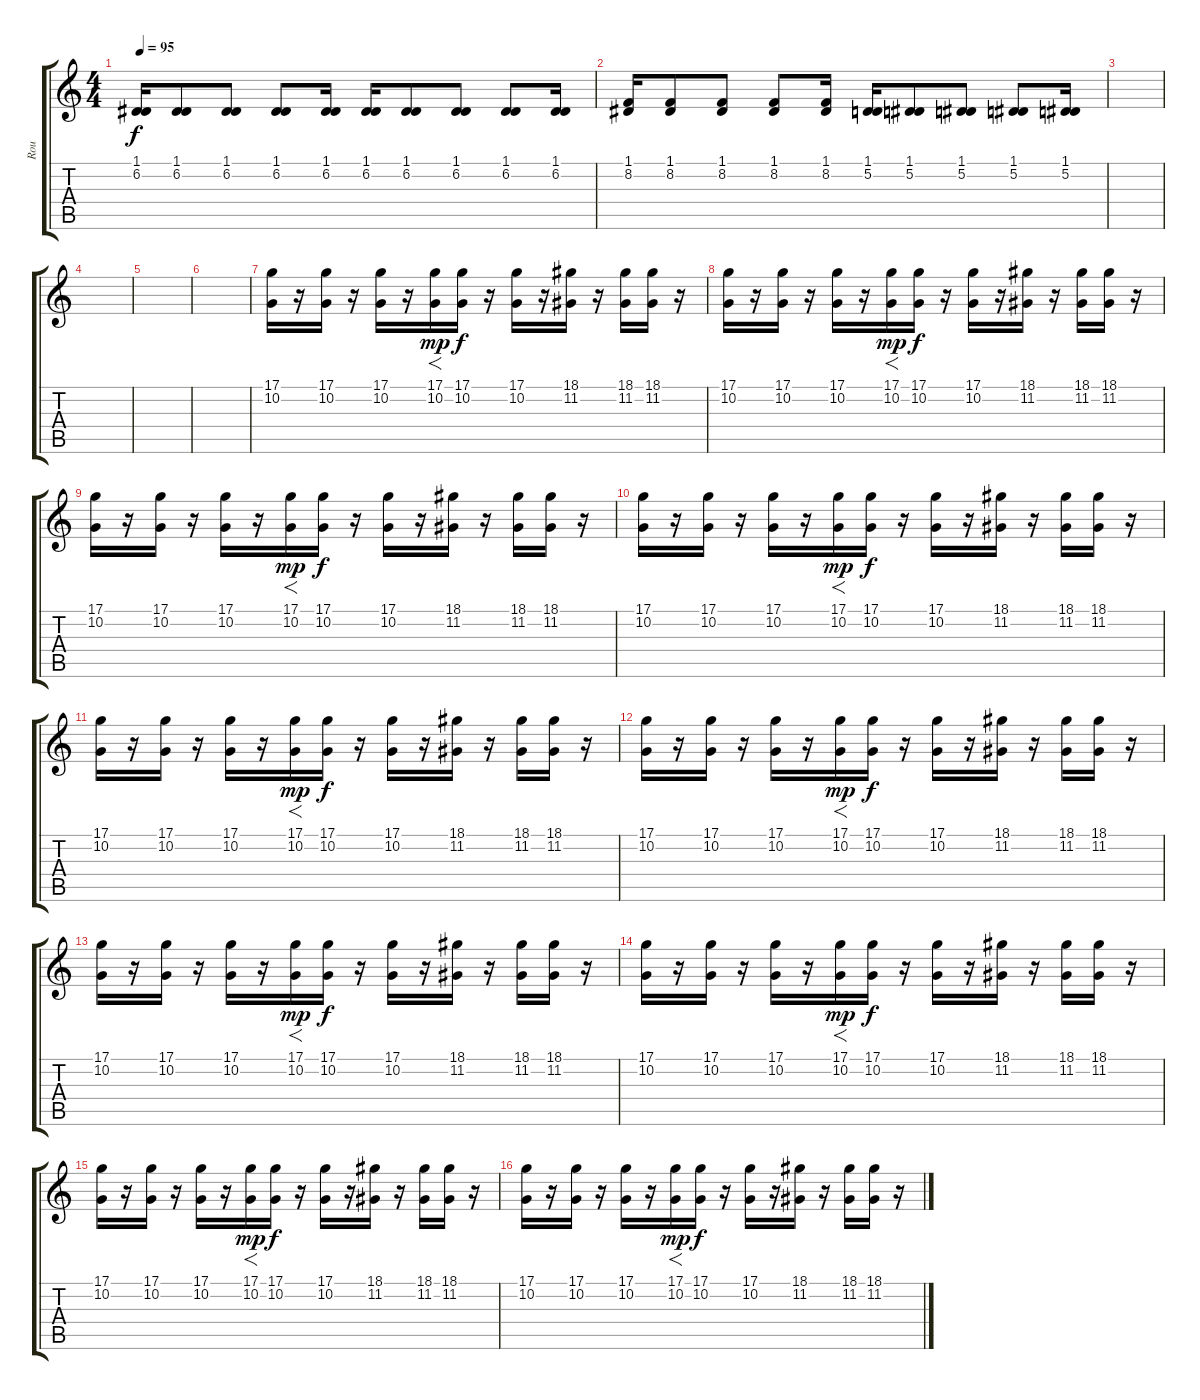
\track ("Rou" "Rou") {instrument lead2sawtooth}
\staff {score tabs}
\tuning (D4 A3 F3 C3 G2 C2) {hide}
\ts (4 4)
\tempo 95
\clef g2
\ks c
(1.1 6.2).16{dy f} (1.1 6.2).8 (1.1 6.2).8 (1.1 6.2).8 (1.1 6.2).16 (1.1 6.2).16 (1.1 6.2).8 (1.1 6.2).8 (1.1 6.2).8 (1.1 6.2).16 |
(1.1 8.2).16 (1.1 8.2).8 (1.1 8.2).8 (1.1 8.2).8 (1.1 8.2).16 (1.1 5.2).16 (1.1 5.2).8 (1.1 5.2).8 (1.1 5.2).8 (1.1 5.2).16 |
|
|
|
|
(17.1 10.2).16 r.16 (17.1 10.2).16 r.16 (17.1 10.2).16 r.16 (17.1 10.2).16{f dy mp} (17.1 10.2).16{dy f} r.16 (17.1 10.2).16 r.16 (18.1 11.2).16 r.16 (18.1 11.2).16 (18.1 11.2).16 r.16 |
(17.1 10.2).16 r.16 (17.1 10.2).16 r.16 (17.1 10.2).16 r.16 (17.1 10.2).16{f dy mp} (17.1 10.2).16{dy f} r.16 (17.1 10.2).16 r.16 (18.1 11.2).16 r.16 (18.1 11.2).16 (18.1 11.2).16 r.16 |
(17.1 10.2).16 r.16 (17.1 10.2).16 r.16 (17.1 10.2).16 r.16 (17.1 10.2).16{f dy mp} (17.1 10.2).16{dy f} r.16 (17.1 10.2).16 r.16 (18.1 11.2).16 r.16 (18.1 11.2).16 (18.1 11.2).16 r.16 |
(17.1 10.2).16 r.16 (17.1 10.2).16 r.16 (17.1 10.2).16 r.16 (17.1 10.2).16{f dy mp} (17.1 10.2).16{dy f} r.16 (17.1 10.2).16 r.16 (18.1 11.2).16 r.16 (18.1 11.2).16 (18.1 11.2).16 r.16 |
(17.1 10.2).16 r.16 (17.1 10.2).16 r.16 (17.1 10.2).16 r.16 (17.1 10.2).16{f dy mp} (17.1 10.2).16{dy f} r.16 (17.1 10.2).16 r.16 (18.1 11.2).16 r.16 (18.1 11.2).16 (18.1 11.2).16 r.16 |
(17.1 10.2).16 r.16 (17.1 10.2).16 r.16 (17.1 10.2).16 r.16 (17.1 10.2).16{f dy mp} (17.1 10.2).16{dy f} r.16 (17.1 10.2).16 r.16 (18.1 11.2).16 r.16 (18.1 11.2).16 (18.1 11.2).16 r.16 |
(17.1 10.2).16 r.16 (17.1 10.2).16 r.16 (17.1 10.2).16 r.16 (17.1 10.2).16{f dy mp} (17.1 10.2).16{dy f} r.16 (17.1 10.2).16 r.16 (18.1 11.2).16 r.16 (18.1 11.2).16 (18.1 11.2).16 r.16 |
(17.1 10.2).16 r.16 (17.1 10.2).16 r.16 (17.1 10.2).16 r.16 (17.1 10.2).16{f dy mp} (17.1 10.2).16{dy f} r.16 (17.1 10.2).16 r.16 (18.1 11.2).16 r.16 (18.1 11.2).16 (18.1 11.2).16 r.16 |
(17.1 10.2).16{volume 11} r.16 (17.1 10.2).16 r.16 (17.1 10.2).16 r.16 (17.1 10.2).16{f dy mp} (17.1 10.2).16{dy f} r.16 (17.1 10.2).16 r.16 (18.1 11.2).16 r.16 (18.1 11.2).16 (18.1 11.2).16 r.16 |
(17.1 10.2).16 r.16 (17.1 10.2).16 r.16 (17.1 10.2).16 r.16 (17.1 10.2).16{f dy mp} (17.1 10.2).16{dy f} r.16 (17.1 10.2).16 r.16 (18.1 11.2).16 r.16 (18.1 11.2).16 (18.1 11.2).16 r.16
